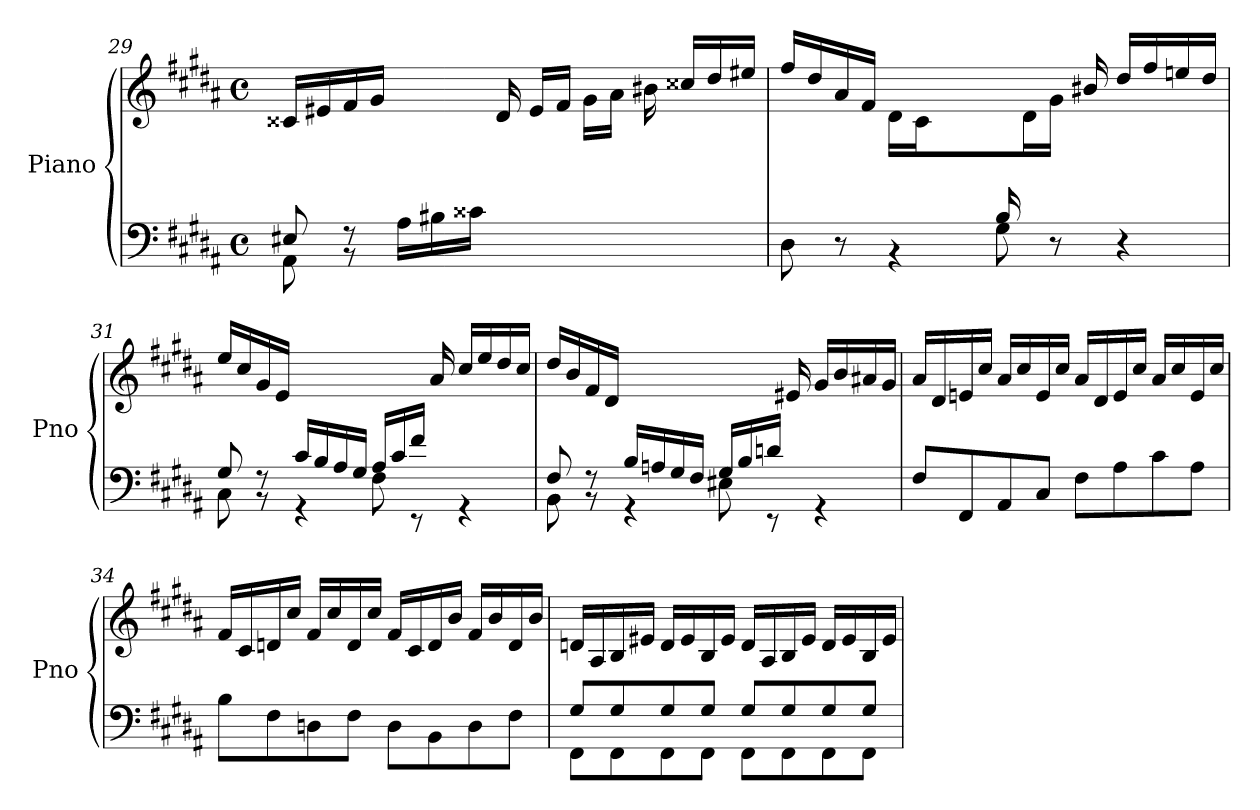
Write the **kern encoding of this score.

**kern	**kern
*part1	*part1
*staff2	*staff1
*I"Piano	*
*I'Pno	*
*clefF4	*clefG2
*k[f#c#g#d#a#]	*k[f#c#g#d#a#]
*M4/4	*M4/4
*met(c)	*met(c)
=29	=29
*^	*^
8E#X/	8AA#\	16c##X/LL	8ryy
.	.	16e#X/	.
*	*	*v	*v
8rBB	8rF	16f#/
.	.	16g#/JJ
16A#\LL	2.ryy	8.ryy
16B#X\	.	.
16c##X\JJ	.	.
8.ryy	.	16d#/
.	.	16e#/LL
.	.	16f#/JJ
*	*	*^
8.ryy	.	8.ryy	16g#\LL
.	.	.	16a#\JJ
.	.	.	16b#X\
8.ryy	.	16cc##X/LL	8.ryy
.	.	16dd#/	.
.	.	16ee#X/JJ	.
*	*	*v	*v
!!LO:LB:g=z
=30	=30	=30
4.ryy	8D#\	16ff#/LL
.	.	16dd#/
.	8r	16a#/
.	.	16f#/JJ
.	4r	16d#\LL
.	.	16c#\
16B#X/	.	8.ryy
16A#/JJ	.	.
16B#/LL	8G#\	.
4..ryy	.	16d#\
.	8r	16g#\JJ
.	.	16b#X/
.	4r	16dd#/LL
.	.	16ff#/
.	.	16een/
.	.	16dd#/JJ
=31	=31	=31
*	*^	*
4ryy	8G#/	8C#\	16ee/LL
.	.	.	16cc#/
.	8rBB	8rF	16g#/
.	.	.	16e/JJ
16c#/LL	4rGG	2.ryy	4..ryy
16B/	.	.	.
16A#/	.	.	.
16G#/JJ	.	.	.
16A#/LL	8F#\	.	.
16c#/	.	.	.
16f#/JJ	8rEE	.	.
4ryy	.	.	16a#/
.	4rGG	.	16cc#/LL
.	.	.	16ee/
.	.	.	16dd#/
16ryy	.	.	16cc#/JJ
!!LO:LB:g=z
=32	=32	=32	=32
4ryy	8F#/	8BB\	16dd#/LL
.	.	.	16b/
.	8rBB	8rF	16f#/
.	.	.	16d#/JJ
16B/LL	4rGG	2.ryy	4..ryy
16An/	.	.	.
16G#/	.	.	.
16F#/JJ	.	.	.
16G#/LL	8E#X\	.	.
16B/	.	.	.
16dn/JJ	8rEE	.	.
4ryy	.	.	16e#X/
.	4rGG	.	16g#/LL
.	.	.	16b/
.	.	.	16a#X/
16ryy	.	.	16g#/JJ
*v	*v	*v	*
!!LO:PB:g=z
=33	=33
8F#/L	16a#/LL
.	16d#/
8FF#/	16en/
.	16cc#/JJ
8AA#/	16a#/LL
.	16cc#/
8C#/J	16e/
.	16cc#/JJ
8F#\L	16a#/LL
.	16d#/
8A#\	16e/
.	16cc#/JJ
8c#\	16a#/LL
.	16cc#/
8A#\J	16e/
.	16cc#/JJ
=34	=34
8B\L	16f#/LL
.	16c#/
8F#\	16dn/
.	16cc#/JJ
8Dn\	16f#/LL
.	16cc#/
8F#\J	16d/
.	16cc#/JJ
8D\L	16f#/LL
.	16c#/
8BB\	16d/
.	16b/JJ
8D\	16f#/LL
.	16b/
8F#\J	16d/
.	16b/JJ
=35	=35
*^	*
8G#/L	8FF#\L	16dn/LL
.	.	16A#/
8G#/	8FF#\	16B/
.	.	16e#X/JJ
8G#/	8FF#\	16d/LL
.	.	16e#/
8G#/J	8FF#\J	16B/
.	.	16e#/JJ
8G#/L	8FF#\L	16d/LL
.	.	16A#/
8G#/	8FF#\	16B/
.	.	16e#/JJ
8G#/	8FF#\	16d/LL
.	.	16e#/
8G#/J	8FF#\J	16B/
.	.	16e#/JJ
*v	*v	*
=	=
*-	*-
